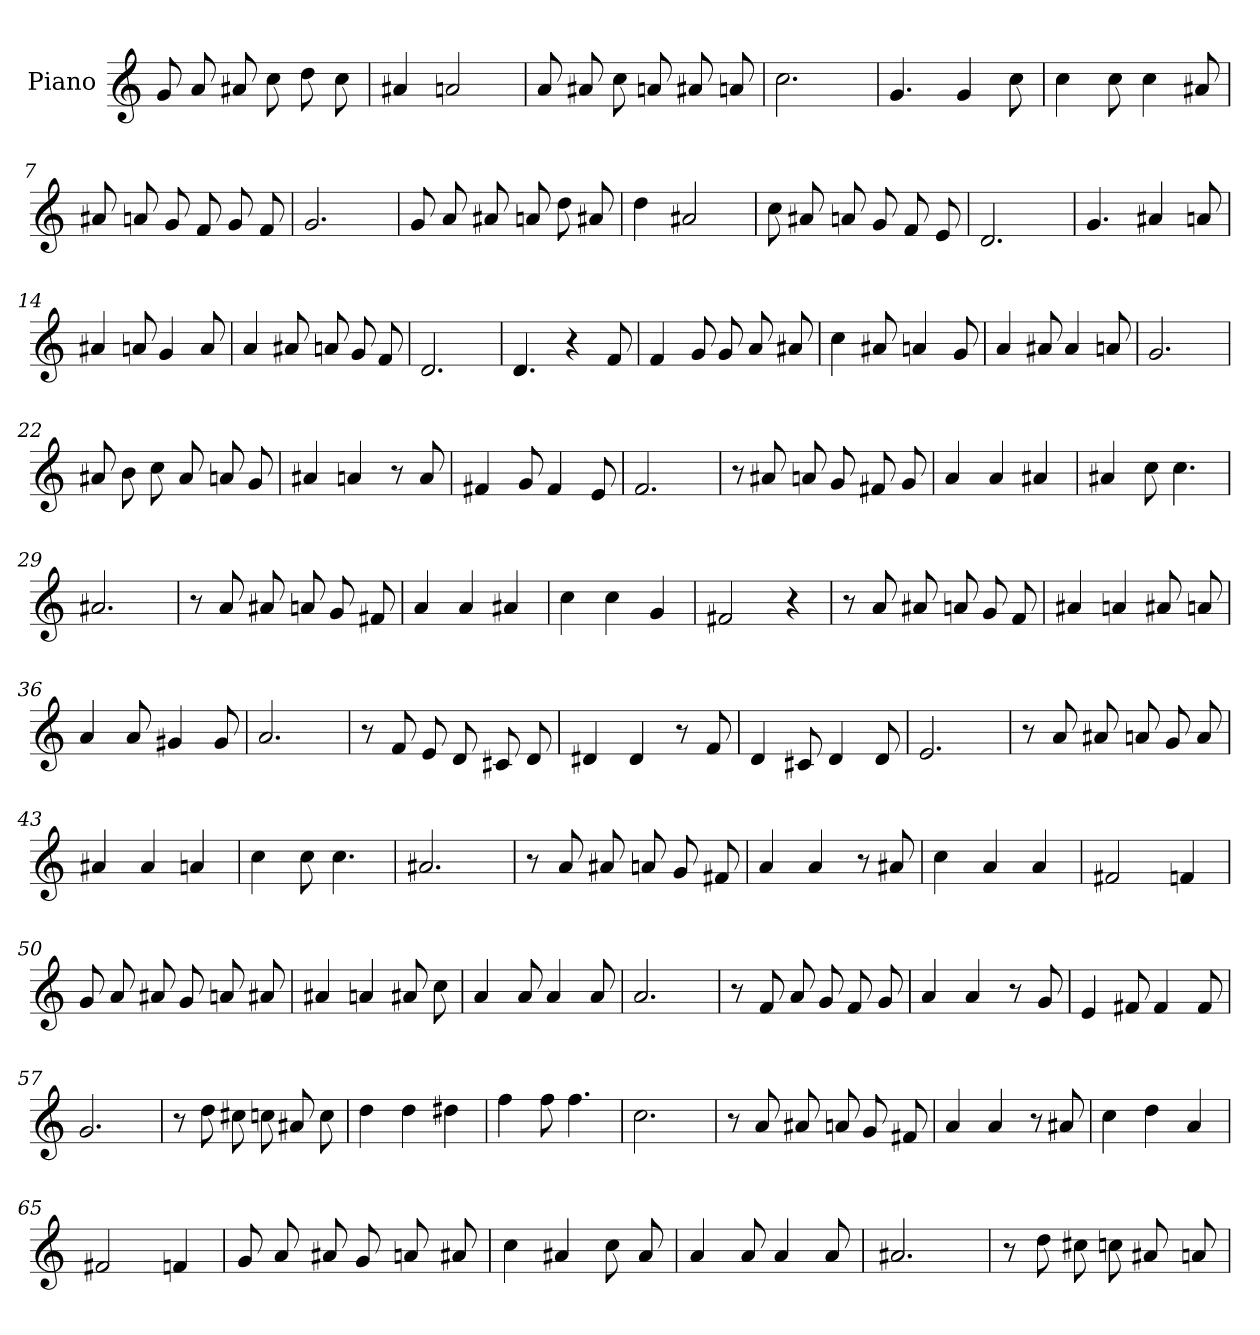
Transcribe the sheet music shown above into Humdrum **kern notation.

**kern
*part1
*staff1
*I"Piano
*I'Pno.
=1
8g
8a
8a#
8cc
8dd
8cc
=2
4a#
2a
=3
8a
8a#
8cc
8a
8a#
8a
=4
2.cc
=5
4.g
4g
8cc
=6
4cc
8cc
4cc
8a#
=7
8a#
8a
8g
8f
8g
8f
=8
2.g
=9
8g
8a
8a#
8a
8dd
8a#
=10
4dd
2a#
=11
8cc
8a#
8a
8g
8f
8e
=12
2.d
=13
4.g
4a#
8a
=14
4a#
8a
4g
8a
=15
4a
8a#
8a
8g
8f
=16
2.d
=17
4.d
4r
8f
=18
4f
8g
8g
8a
8a#
=19
4cc
8a#
4a
8g
=20
4a
8a#
4a#
8a
=21
2.g
=22
8a#
8b
8cc
8a#
8a
8g
=23
4a#
4a
8r
8a
=24
4f#
8g
4f#
8e
=25
2.f
=26
8r
8a#
8a
8g
8f#
8g
=27
4a
4a
4a#
=28
4a#
8cc
4.cc
=29
2.a#
=30
8r
8a
8a#
8a
8g
8f#
=31
4a
4a
4a#
=32
4cc
4cc
4g
=33
2f#
4r
=34
8r
8a
8a#
8a
8g
8f
=35
4a#
4a
8a#
8a
=36
4a
8a
4g#
8g#
=37
2.a
=38
8r
8f
8e
8d
8c#
8d
=39
4d#
4d#
8r
8f
=40
4d
8c#
4d
8d
=41
2.e
=42
8r
8a
8a#
8a
8g
8a
=43
4a#
4a#
4a
=44
4cc
8cc
4.cc
=45
2.a#
=46
8r
8a
8a#
8a
8g
8f#
=47
4a
4a
8r
8a#
=48
4cc
4a
4a
=49
2f#
4f
=50
8g
8a
8a#
8g
8a
8a#
=51
4a#
4a
8a#
8cc
=52
4a
8a
4a
8a
=53
2.a
=54
8r
8f
8a
8g
8f
8g
=55
4a
4a
8r
8g
=56
4e
8f#
4f#
8f#
=57
2.g
=58
8r
8dd
8cc#
8cc
8a#
8cc
=59
4dd
4dd
4dd#
=60
4ff
8ff
4.ff
=61
2.cc
=62
8r
8a
8a#
8a
8g
8f#
=63
4a
4a
8r
8a#
=64
4cc
4dd
4a
=65
2f#
4f
=66
8g
8a
8a#
8g
8a
8a#
=67
4cc
4a#
8cc
8a#
=68
4a
8a
4a
8a
=69
2.a#
=70
8r
8dd
8cc#
8cc
8a#
8a
=
*-
